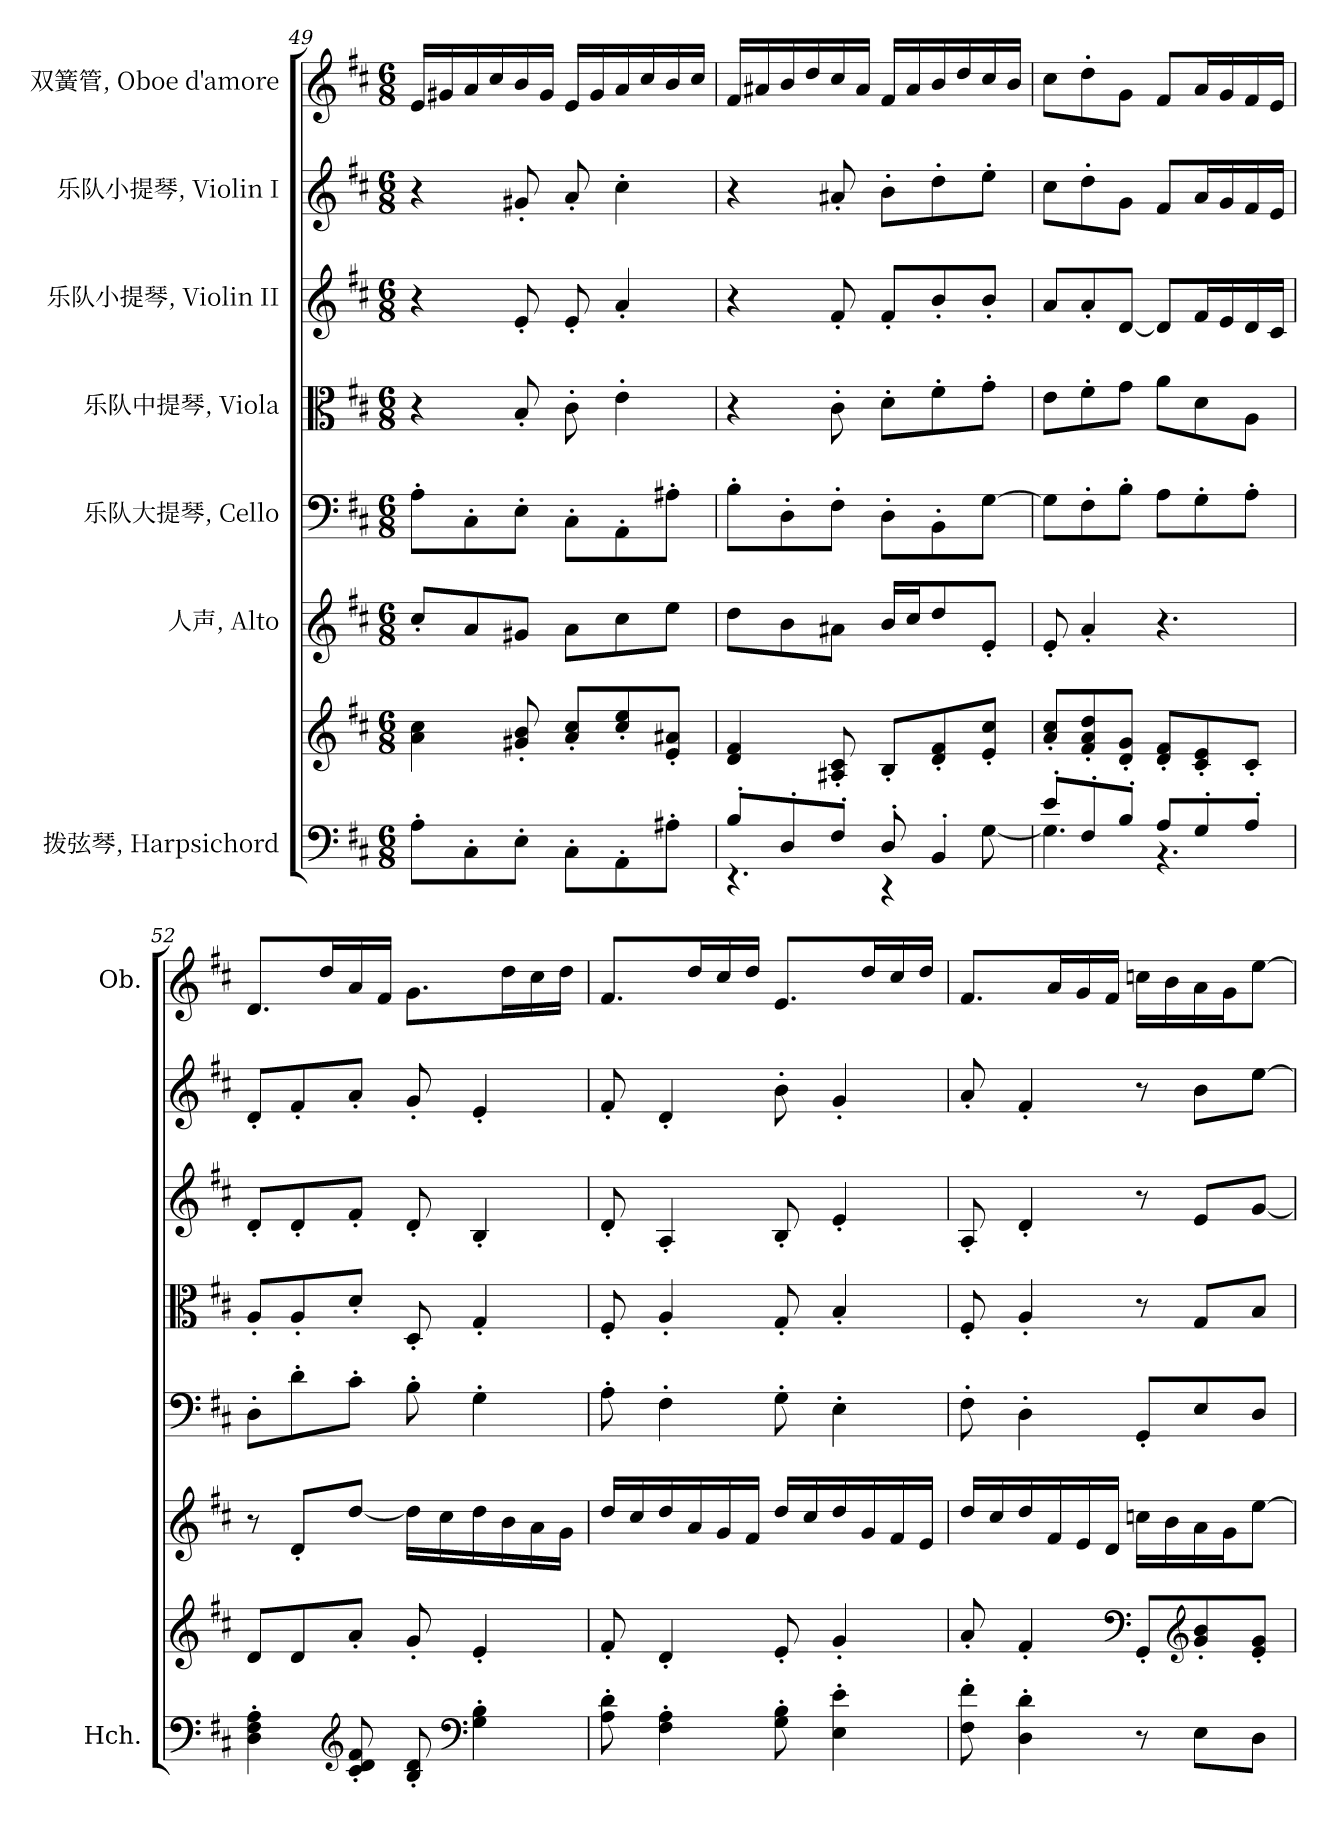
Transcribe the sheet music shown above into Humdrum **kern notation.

**kern	**kern	**kern	**kern	**kern	**kern	**kern	**kern
*part7	*part7	*part6	*part5	*part4	*part3	*part2	*part1
*staff8	*staff7	*staff6	*staff5	*staff4	*staff3	*staff2	*staff1
*I"拨弦琴, Harpsichord	*	*I"人声, Alto	*I"乐队大提琴, Cello	*I"乐队中提琴, Viola	*I"乐队小提琴, Violin II	*I"乐队小提琴, Violin I	*I"双簧管, Oboe d'amore
*I'Hch.	*	*	*	*	*	*	*I'Ob.
*clefF4	*clefG2	*clefG2	*clefF4	*clefC3	*clefG2	*clefG2	*clefG2
*k[f#c#]	*k[f#c#]	*k[f#c#]	*k[f#c#]	*k[f#c#]	*k[f#c#]	*k[f#c#]	*k[f#c#]
*M6/8	*M6/8	*M6/8	*M6/8	*M6/8	*M6/8	*M6/8	*M6/8
=49	=49	=49	=49	=49	=49	=49	=49
8A'\L	4a\ 4cc#\	8cc#'/L	8A'\L	4r	4r	4r	16e/LL
.	.	.	.	.	.	.	16g#X/
8C#'\	.	8a/	8C#'\	.	.	.	16a/
.	.	.	.	.	.	.	16cc#/
8E'\J	8g#X/' 8b/'	8g#X/J	8E'\J	8B'/	8e'/	8g#X'/	16b/
.	.	.	.	.	.	.	16g#/JJ
8C#'\L	8a/' 8cc#/'L	8a\L	8C#'\L	8c#'\	8e'/	8a'/	16e/LL
.	.	.	.	.	.	.	16g#/
8AA'\	8cc#/' 8ee/'	8cc#\	8AA'\	4e'\	4a'/	4cc#'\	16a/
.	.	.	.	.	.	.	16cc#/
8A#X'\J	8e/' 8a#X/'J	8ee\J	8A#X'\J	.	.	.	16b/
.	.	.	.	.	.	.	16cc#/JJ
!!LO:PB:g=z
=50	=50	=50	=50	=50	=50	=50	=50
*^	*	*	*	*	*	*	*
8B'/L	4.r	4d/ 4f#/	8dd\L	8B'\L	4r	4r	4r	16f#/LL
.	.	.	.	.	.	.	.	16a#X/
8D'/	.	.	8b\	8D'\	.	.	.	16b/
.	.	.	.	.	.	.	.	16dd/
8F#'/J	.	8A#X/' 8c#/'	8a#X\J	8F#'\J	8c#'\	8f#'/	8a#X'/	16cc#/
.	.	.	.	.	.	.	.	16a#/JJ
8D'/	4r	8B'/L	16b/LL	8D'\L	8d'\L	8f#'/L	8b'\L	16f#/LL
.	.	.	16cc#/J	.	.	.	.	16a#/
4BB'/	.	8d/' 8f#/'	8dd/	8BB'\	8f#'\	8b'/	8dd'\	16b/
.	.	.	.	.	.	.	.	16dd/
.	[8G\	8e/' 8cc#/'J	8e'/J	[8G\J	8g'\J	8b'/J	8ee'\J	16cc#/
.	.	.	.	.	.	.	.	16b/JJ
=51	=51	=51	=51	=51	=51	=51	=51	=51
8e'/L	4.G\]	8a/' 8cc#/'L	8e'/	8G\L]	8e\L	8a/L	8cc#\L	8cc#\L
8F#'/	.	8f#/' 8a/' 8dd/'	4a'/	8F#'\	8f#'\	8a'/	8dd'\	8dd'\
8B'/J	.	8d/' 8g/'J	.	8B'\J	8g\J	[8d/J	8g\J	8g\J
8A/L	4.r	8d/' 8f#/'L	4.r	8A\L	8a\L	8d/L]	8f#/L	8f#/L
8G'/	.	8c#/' 8e/'	.	8G'\	8d\	16f#/L	16a/L	16a/L
.	.	.	.	.	.	16e/	16g/	16g/
8A'/J	.	8c#'/J	.	8A'\J	8A\J	16d/	16f#/	16f#/
.	.	.	.	.	.	16c#/JJ	16e/JJ	16e/JJ
*v	*v	*	*	*	*	*	*	*
=52	=52	=52	=52	=52	=52	=52	=52
4D\' 4F#\' 4A\'	8d/L	8r	8D'\L	8A'/L	8d'/L	8d'/L	8.d/L
.	8d/	8d'/L	8d'\	8A'/	8d'/	8f#'/	.
.	.	.	.	.	.	.	16dd/L
*clefG2	*	*	*	*	*	*	*
8c#/' 8d/' 8f#/'	8a'/J	[8dd/J	8c#'\J	8d'/J	8f#'/J	8a'/J	16a/
.	.	.	.	.	.	.	16f#/JJ
8B/' 8d/'	8g'/	16dd\LL]	8B'\	8D'/	8d'/	8g'/	8.g\L
.	.	16cc#\	.	.	.	.	.
*clefF4	*	*	*	*	*	*	*
4G\' 4B\'	4e'/	16dd\	4G'\	4G'/	4B'/	4e'/	.
.	.	16b\	.	.	.	.	16dd\L
.	.	16a\	.	.	.	.	16cc#\
.	.	16g\JJ	.	.	.	.	16dd\JJ
!!LO:PB:g=z
=53	=53	=53	=53	=53	=53	=53	=53
8A\' 8d\'	8f#'/	16dd/LL	8A'\	8F#'/	8d'/	8f#'/	8.f#/L
.	.	16cc#/	.	.	.	.	.
4F#\' 4A\'	4d'/	16dd/	4F#'\	4A'/	4A'/	4d'/	.
.	.	16a/	.	.	.	.	16dd/L
.	.	16g/	.	.	.	.	16cc#/
.	.	16f#/JJ	.	.	.	.	16dd/JJ
8G\' 8B\'	8e'/	16dd/LL	8G'\	8G'/	8B'/	8b'\	8.e/L
.	.	16cc#/	.	.	.	.	.
4E\' 4e\'	4g'/	16dd/	4E'\	4B'/	4e'/	4g'/	.
.	.	16g/	.	.	.	.	16dd/L
.	.	16f#/	.	.	.	.	16cc#/
.	.	16e/JJ	.	.	.	.	16dd/JJ
=54	=54	=54	=54	=54	=54	=54	=54
8F#\' 8f#\'	8a'/	16dd/LL	8F#'\	8F#'/	8A'/	8a'/	8.f#/L
.	.	16cc#/	.	.	.	.	.
4D\' 4d\'	4f#'/	16dd/	4D'\	4A'/	4d'/	4f#'/	.
.	.	16f#/	.	.	.	.	16a/L
.	.	16e/	.	.	.	.	16g/
.	.	16d/JJ	.	.	.	.	16f#/JJ
*	*clefF4	*	*	*	*	*	*
8r	8GG'/L	16ccn\LL	8GG'/L	8r	8r	8r	16ccn\LL
.	.	16b\	.	.	.	.	16b\
*	*clefG2	*	*	*	*	*	*
8E\L	8g/' 8b/'	16a\	8E/	8G/L	8e/L	8b\L	16a\
.	.	16g\J	.	.	.	.	16g\J
8D\J	8e/' 8g/'J	[8ee\J	8D/J	8B/J	[8g/J	[8ee\J	[8ee\J
=	=	=	=	=	=	=	=
*-	*-	*-	*-	*-	*-	*-	*-
